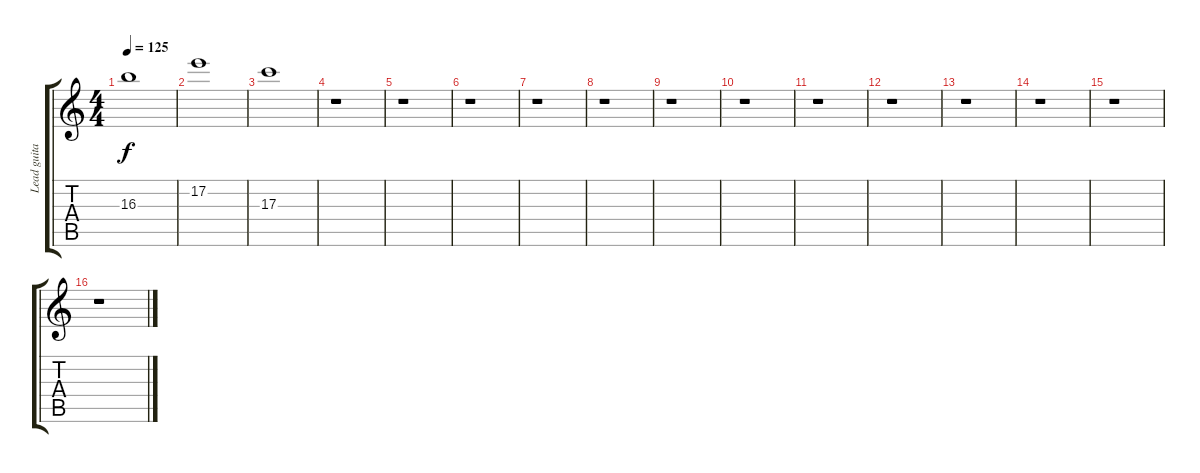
\track ("Lead guitar II" "Lead guita") {instrument distortionguitar}
\staff {score tabs}
\tuning (E4 B3 G3 D3 A2 E2) {hide}
\ts (4 4)
\tempo 125
\clef g2
\ks c
16.3.1{dy f} |
17.2.1 |
17.3.1 |
r.1 |
r.1 |
r.1 |
r.1 |
r.1 |
r.1 |
r.1 |
r.1 |
r.1 |
r.1 |
r.1 |
r.1 |
r.1
